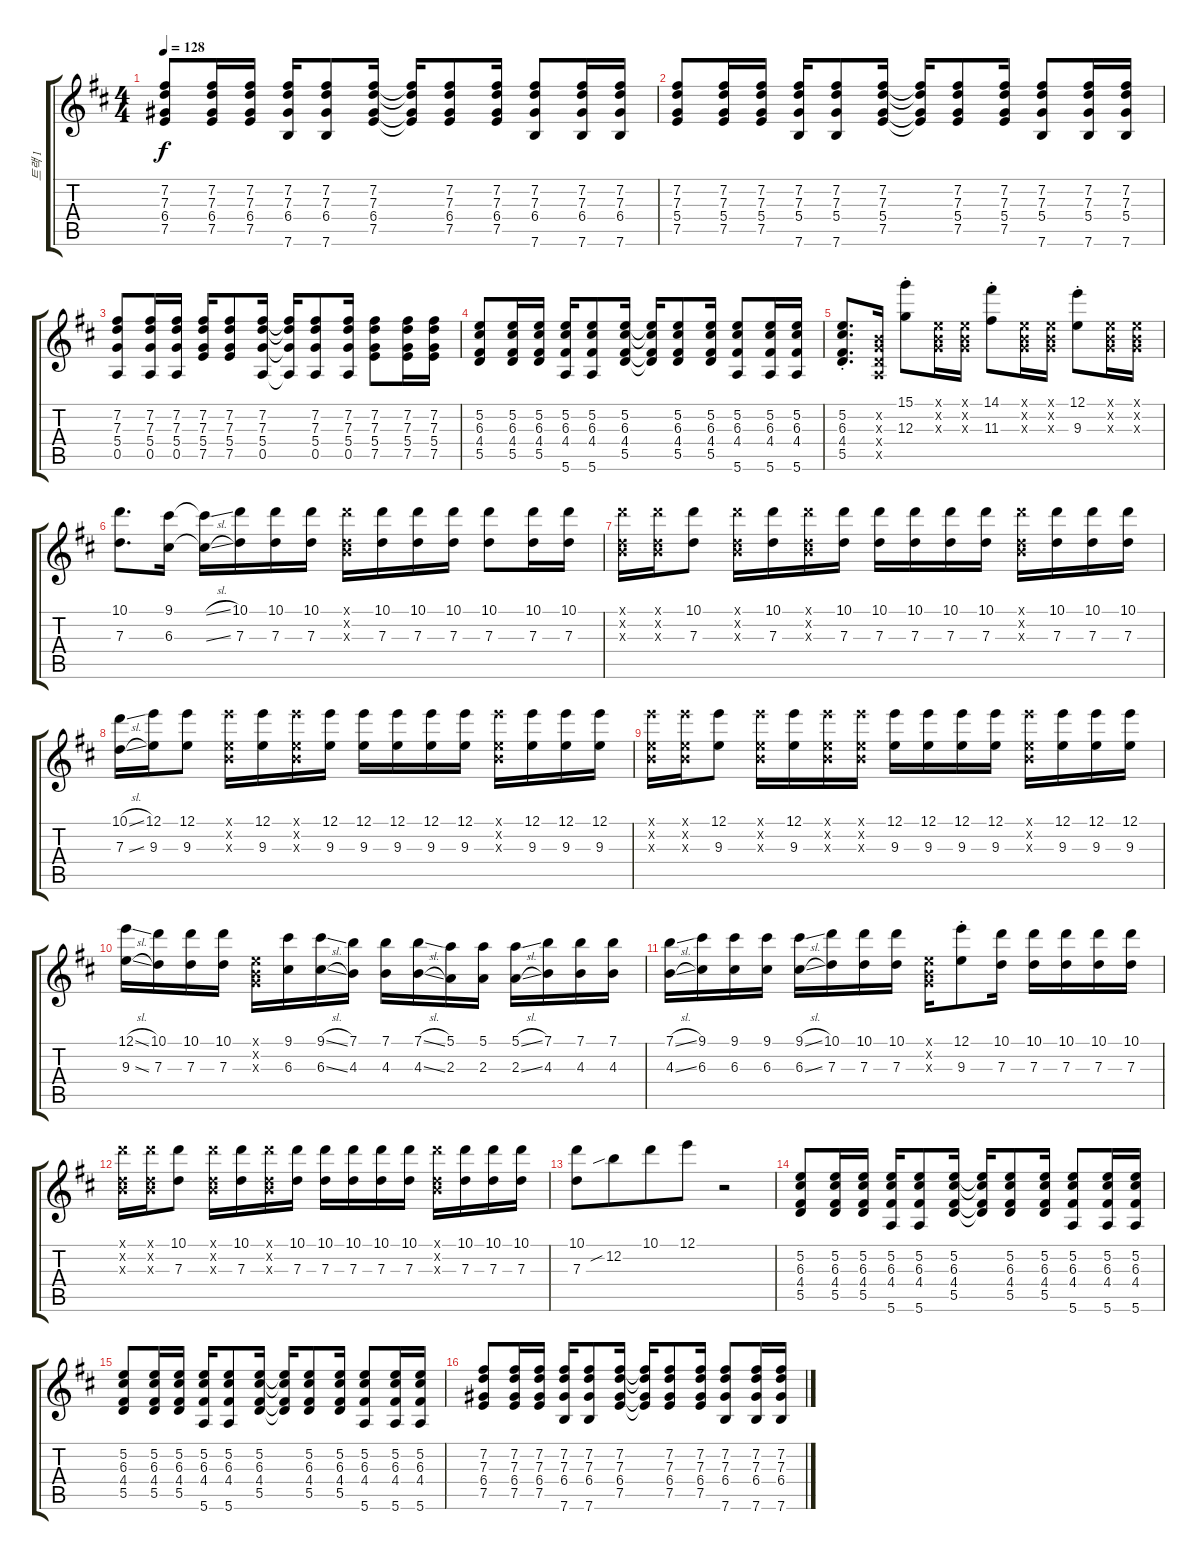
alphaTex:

\track ("트랙 1" "트랙 1") {instrument acousticguitarsteel}
\staff {score tabs}
\tuning (E4 B3 G3 D3 A2 E2) {hide}
\ts (4 4)
\tempo 128
\clef g2
\ks d
(7.2 7.3 6.4 7.5).8{dy f beam Up} (7.2 7.3 6.4 7.5).16{beam Up} (7.2 7.3 6.4 7.5).16{beam Up} (7.2 7.3 6.4 7.6).16 (7.2 7.3 6.4 7.6).8 (7.2 7.3 6.4 7.5).16 (7.2{t} 7.3{t} 6.4{t} 7.5{t}).16{beam Up} (7.2 7.3 6.4 7.5).8{beam Up} (7.2 7.3 6.4 7.5).16{beam Up} (7.2 7.3 6.4 7.6).8 (7.2 7.3 6.4 7.6).16 (7.2 7.3 6.4 7.6).16 |
(7.2 7.3 5.4 7.5).8{beam Up} (7.2 7.3 5.4 7.5).16{beam Up} (7.2 7.3 5.4 7.5).16{beam Up} (7.2 7.3 5.4 7.6).16 (7.2 7.3 5.4 7.6).8 (7.2 7.3 5.4 7.5).16 (7.2{t} 7.3{t} 5.4{t} 7.5{t}).16{beam Up} (7.2 7.3 5.4 7.5).8{beam Up} (7.2 7.3 5.4 7.5).16{beam Up} (7.2 7.3 5.4 7.6).8 (7.2 7.3 5.4 7.6).16 (7.2 7.3 5.4 7.6).16 |
(7.2 7.3 5.4 0.5).8{beam Up} (7.2 7.3 5.4 0.5).16{beam Up} (7.2 7.3 5.4 0.5).16{beam Up} (7.2 7.3 5.4 7.5).16 (7.2 7.3 5.4 7.5).8 (7.2 7.3 5.4 0.5).16 (7.2{t} 7.3{t} 5.4{t} 0.5{t}).16{beam Up} (7.2 7.3 5.4 0.5).8{beam Up} (7.2 7.3 5.4 0.5).16{beam Up} (7.2 7.3 5.4 7.5).8 (7.2 7.3 5.4 7.5).16 (7.2 7.3 5.4 7.5).16 |
(5.2 6.3 4.4 5.5).8 (5.2 6.3 4.4 5.5).16 (5.2 6.3 4.4 5.5).16 (5.2 6.3 4.4 5.6).16 (5.2 6.3 4.4 5.6).8 (5.2 6.3 4.4 5.5).16 (5.2{t} 6.3{t} 4.4{t} 5.5{t}).16 (5.2 6.3 4.4 5.5).8 (5.2 6.3 4.4 5.5).16 (5.2 6.3 4.4 5.6).8 (5.2 6.3 4.4 5.6).16 (5.2 6.3 4.4 5.6).16 |
(5.2{st} 6.3{st} 4.4{st} 5.5{st}).8{d} (0.2{x} 0.3{x} 0.4{x} 0.5{x}).16 (15.1{st} 12.3{st}).8 (0.1{x} 0.2{x} 0.3{x}).16 (0.1{x} 0.2{x} 0.3{x}).16 (14.1{st} 11.3{st}).8 (0.1{x} 0.2{x} 0.3{x}).16 (0.1{x} 0.2{x} 0.3{x}).16 (12.1{st} 9.3{st}).8 (0.1{x} 0.2{x} 0.3{x}).16 (0.1{x} 0.2{x} 0.3{x}).16 |
(10.1 7.3).8{d} (9.1 6.3).16 (9.1{sl t} 6.3{sl t}).16 (10.1 7.3).16 (10.1 7.3).16 (10.1 7.3).16 (10.1{x} 0.2{x} 7.3{x}).16 (10.1 7.3).16 (10.1 7.3).16 (10.1 7.3).16 (10.1 7.3).8 (10.1 7.3).16 (10.1 7.3).16 |
(10.1{x} 0.2{x} 7.3{x}).16 (10.1{x} 0.2{x} 7.3{x}).16 (10.1 7.3).8 (10.1{x} 0.2{x} 7.3{x}).16 (10.1 7.3).16 (10.1{x} 0.2{x} 7.3{x}).16 (10.1 7.3).16 (10.1 7.3).16 (10.1 7.3).16 (10.1 7.3).16 (10.1 7.3).16 (10.1{x} 0.2{x} 7.3{x}).16 (10.1 7.3).16 (10.1 7.3).16 (10.1 7.3).16 |
(10.1{sl} 7.3{sl}).16 (12.1 9.3).16 (12.1 9.3).8 (12.1{x} 0.2{x} 9.3{x}).16 (12.1 9.3).16 (12.1{x} 0.2{x} 9.3{x}).16 (12.1 9.3).16 (12.1 9.3).16 (12.1 9.3).16 (12.1 9.3).16 (12.1 9.3).16 (12.1{x} 0.2{x} 9.3{x}).16 (12.1 9.3).16 (12.1 9.3).16 (12.1 9.3).16 |
(12.1{x} 0.2{x} 9.3{x}).16 (12.1{x} 0.2{x} 9.3{x}).16 (12.1 9.3).8 (12.1{x} 0.2{x} 9.3{x}).16 (12.1 9.3).16 (12.1{x} 0.2{x} 9.3{x}).16 (12.1{x} 0.2{x} 9.3{x}).16 (12.1 9.3).16 (12.1 9.3).16 (12.1 9.3).16 (12.1 9.3).16 (12.1{x} 0.2{x} 9.3{x}).16 (12.1 9.3).16 (12.1 9.3).16 (12.1 9.3).16 |
(12.1{sl} 9.3{sl}).16 (10.1 7.3).16 (10.1 7.3).16 (10.1 7.3).16 (0.1{x} 0.2{x} 0.3{x}).16 (9.1 6.3).16 (9.1{sl} 6.3{sl}).16 (7.1 4.3).16 (7.1 4.3).16 (7.1{sl} 4.3{sl}).16 (5.1 2.3).16 (5.1 2.3).16 (5.1{sl} 2.3{sl}).16 (7.1 4.3).16 (7.1 4.3).16 (7.1 4.3).16 |
(7.1{sl} 4.3{sl}).16 (9.1 6.3).16 (9.1 6.3).16 (9.1 6.3).16 (9.1{sl} 6.3{sl}).16 (10.1 7.3).16 (10.1 7.3).16 (10.1 7.3).16 (0.1{x} 0.2{x} 0.3{x}).16 (12.1{st} 9.3{st}).8 (10.1 7.3).16 (10.1 7.3).16 (10.1 7.3).16 (10.1 7.3).16 (10.1 7.3).16 |
(10.1{x} 0.2{x} 7.3{x}).16 (10.1{x} 0.2{x} 7.3{x}).16 (10.1 7.3).8 (10.1{x} 0.2{x} 7.3{x}).16 (10.1 7.3).16 (10.1{x} 0.2{x} 7.3{x}).16 (10.1 7.3).16 (10.1 7.3).16 (10.1 7.3).16 (10.1 7.3).16 (10.1 7.3).16 (10.1{x} 0.2{x} 7.3{x}).16 (10.1 7.3).16 (10.1 7.3).16 (10.1 7.3).16 |
(10.1 7.3).8 12.2{sib}.8{beam merge} 10.1.8 12.1.8 r.2 |
(5.2 6.3 4.4 5.5).8 (5.2 6.3 4.4 5.5).16 (5.2 6.3 4.4 5.5).16 (5.2 6.3 4.4 5.6).16 (5.2 6.3 4.4 5.6).8 (5.2 6.3 4.4 5.5).16 (5.2{t} 6.3{t} 4.4{t} 5.5{t}).16 (5.2 6.3 4.4 5.5).8 (5.2 6.3 4.4 5.5).16 (5.2 6.3 4.4 5.6).8 (5.2 6.3 4.4 5.6).16 (5.2 6.3 4.4 5.6).16 |
(5.2 6.3 4.4 5.5).8 (5.2 6.3 4.4 5.5).16 (5.2 6.3 4.4 5.5).16 (5.2 6.3 4.4 5.6).16 (5.2 6.3 4.4 5.6).8 (5.2 6.3 4.4 5.5).16 (5.2{t} 6.3{t} 4.4{t} 5.5{t}).16 (5.2 6.3 4.4 5.5).8 (5.2 6.3 4.4 5.5).16 (5.2 6.3 4.4 5.6).8 (5.2 6.3 4.4 5.6).16 (5.2 6.3 4.4 5.6).16 |
(7.2 7.3 6.4 7.5).8{beam Up} (7.2 7.3 6.4 7.5).16{beam Up} (7.2 7.3 6.4 7.5).16{beam Up} (7.2 7.3 6.4 7.6).16 (7.2 7.3 6.4 7.6).8 (7.2 7.3 6.4 7.5).16 (7.2{t} 7.3{t} 6.4{t} 7.5{t}).16{beam Up} (7.2 7.3 6.4 7.5).8{beam Up} (7.2 7.3 6.4 7.5).16{beam Up} (7.2 7.3 6.4 7.6).8 (7.2 7.3 6.4 7.6).16 (7.2 7.3 6.4 7.6).16
